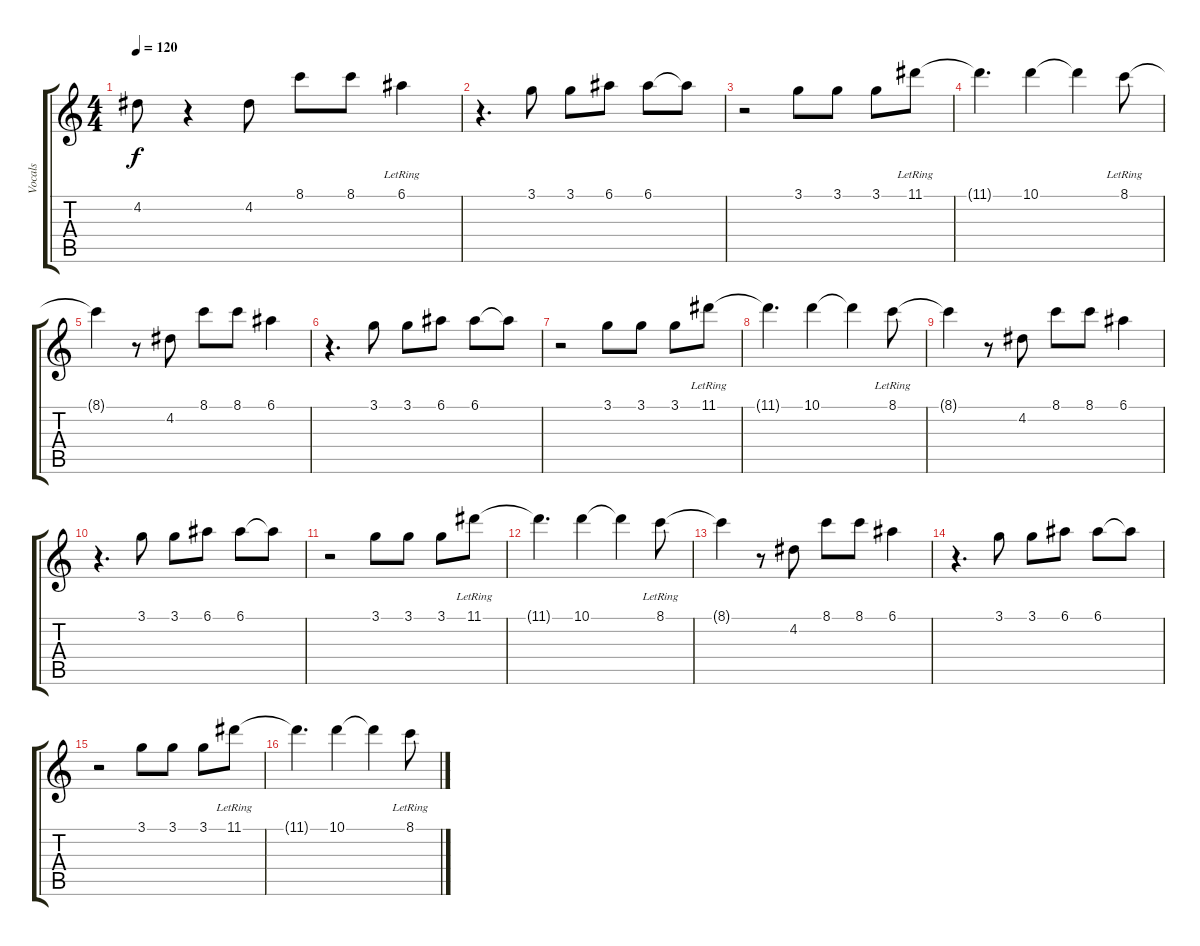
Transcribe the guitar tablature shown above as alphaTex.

\track ("Vocals" "Vocals") {instrument electricguitarjazz}
\staff {score tabs}
\tuning (E4 B3 G3 D3 A2 E2) {hide}
\ts (4 4)
\tempo 120
\clef g2
\ks c
4.2{t}.8{dy f} r.4 4.2.8 8.1.8 8.1.8 6.1{lr}.4 |
r.4{d} 3.1.8 3.1.8 6.1.8 6.1.8 6.1{t}.8 |
r.2 3.1.8 3.1.8 3.1.8 11.1{lr}.8 |
11.1{t}.4{d} 10.1.4 10.1{t}.4 8.1{lr}.8 |
8.1{t}.4 r.8 4.2.8 8.1.8 8.1.8 6.1.4 |
r.4{d} 3.1.8 3.1.8 6.1.8 6.1.8 6.1{t}.8 |
r.2 3.1.8 3.1.8 3.1.8 11.1{lr}.8 |
11.1{t}.4{d} 10.1.4 10.1{t}.4 8.1{lr}.8 |
8.1{t}.4 r.8 4.2.8{volume 15 instrument electricguitarjazz} 8.1.8 8.1.8 6.1.4 |
r.4{d} 3.1.8 3.1.8 6.1.8 6.1.8 6.1{t}.8 |
r.2 3.1.8 3.1.8 3.1.8 11.1{lr}.8 |
11.1{t}.4{d} 10.1.4 10.1{t}.4 8.1{lr}.8 |
8.1{t}.4 r.8 4.2.8 8.1.8 8.1.8 6.1.4 |
r.4{d} 3.1.8 3.1.8 6.1.8 6.1.8 6.1{t}.8 |
r.2 3.1.8 3.1.8 3.1.8 11.1{lr}.8 |
11.1{t}.4{d} 10.1.4 10.1{t}.4 8.1{lr}.8
